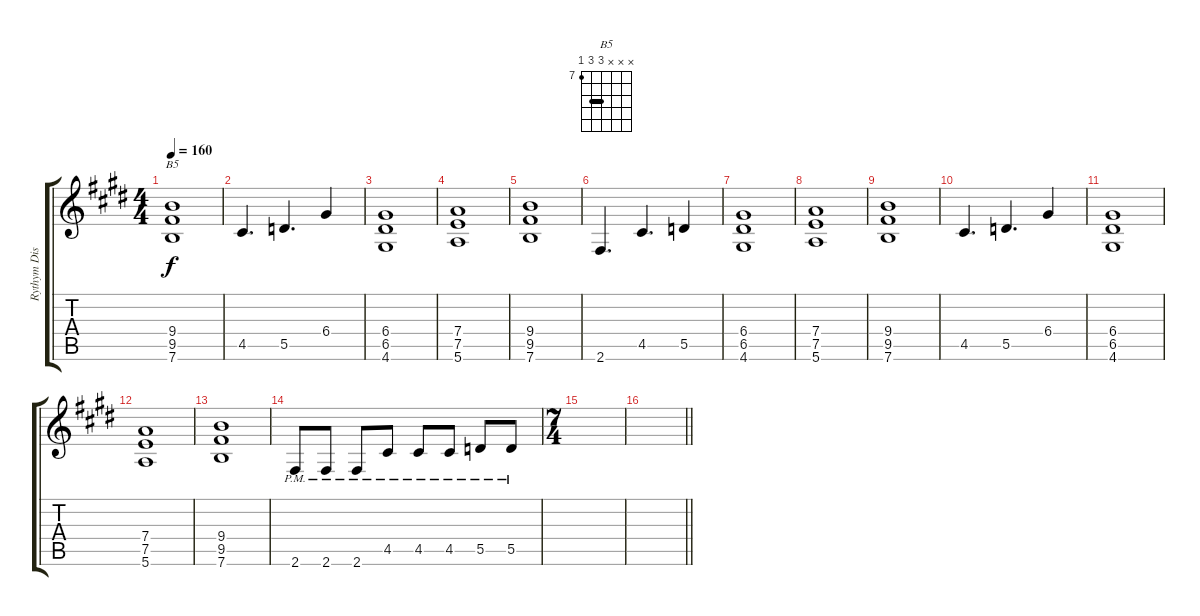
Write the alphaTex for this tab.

\track ("Rythym Distortion (Frank Aresti)" "Rythym Dis") {instrument distortionguitar}
\staff {score tabs}
\tuning (E4 B3 G3 D3 A2 E2) {hide}
\chord ("B5" x x x 9 9 7) {firstfret 7 barre 9}
\ts (4 4)
\tempo 160
\clef g2
\ks c#minor
(9.4 9.5 7.6).1{ch "B5" dy f} |
4.5.4{d} 5.5.4{d} 6.4.4 |
(6.4 6.5 4.6).1 |
(7.4 7.5 5.6).1 |
(9.4 9.5 7.6).1 |
2.6.4{d} 4.5.4{d} 5.5.4 |
(6.4 6.5 4.6).1 |
(7.4 7.5 5.6).1 |
(9.4 9.5 7.6).1 |
4.5.4{d} 5.5.4{d} 6.4.4 |
(6.4 6.5 4.6).1 |
(7.4 7.5 5.6).1 |
(9.4 9.5 7.6).1 |
2.6{pm}.8 2.6{pm}.8 2.6{pm}.8 4.5{pm}.8 4.5{pm}.8 4.5{pm}.8 5.5{pm}.8 5.5{pm}.8 |
\ts (7 4)
|
\barLineRight lightlight
